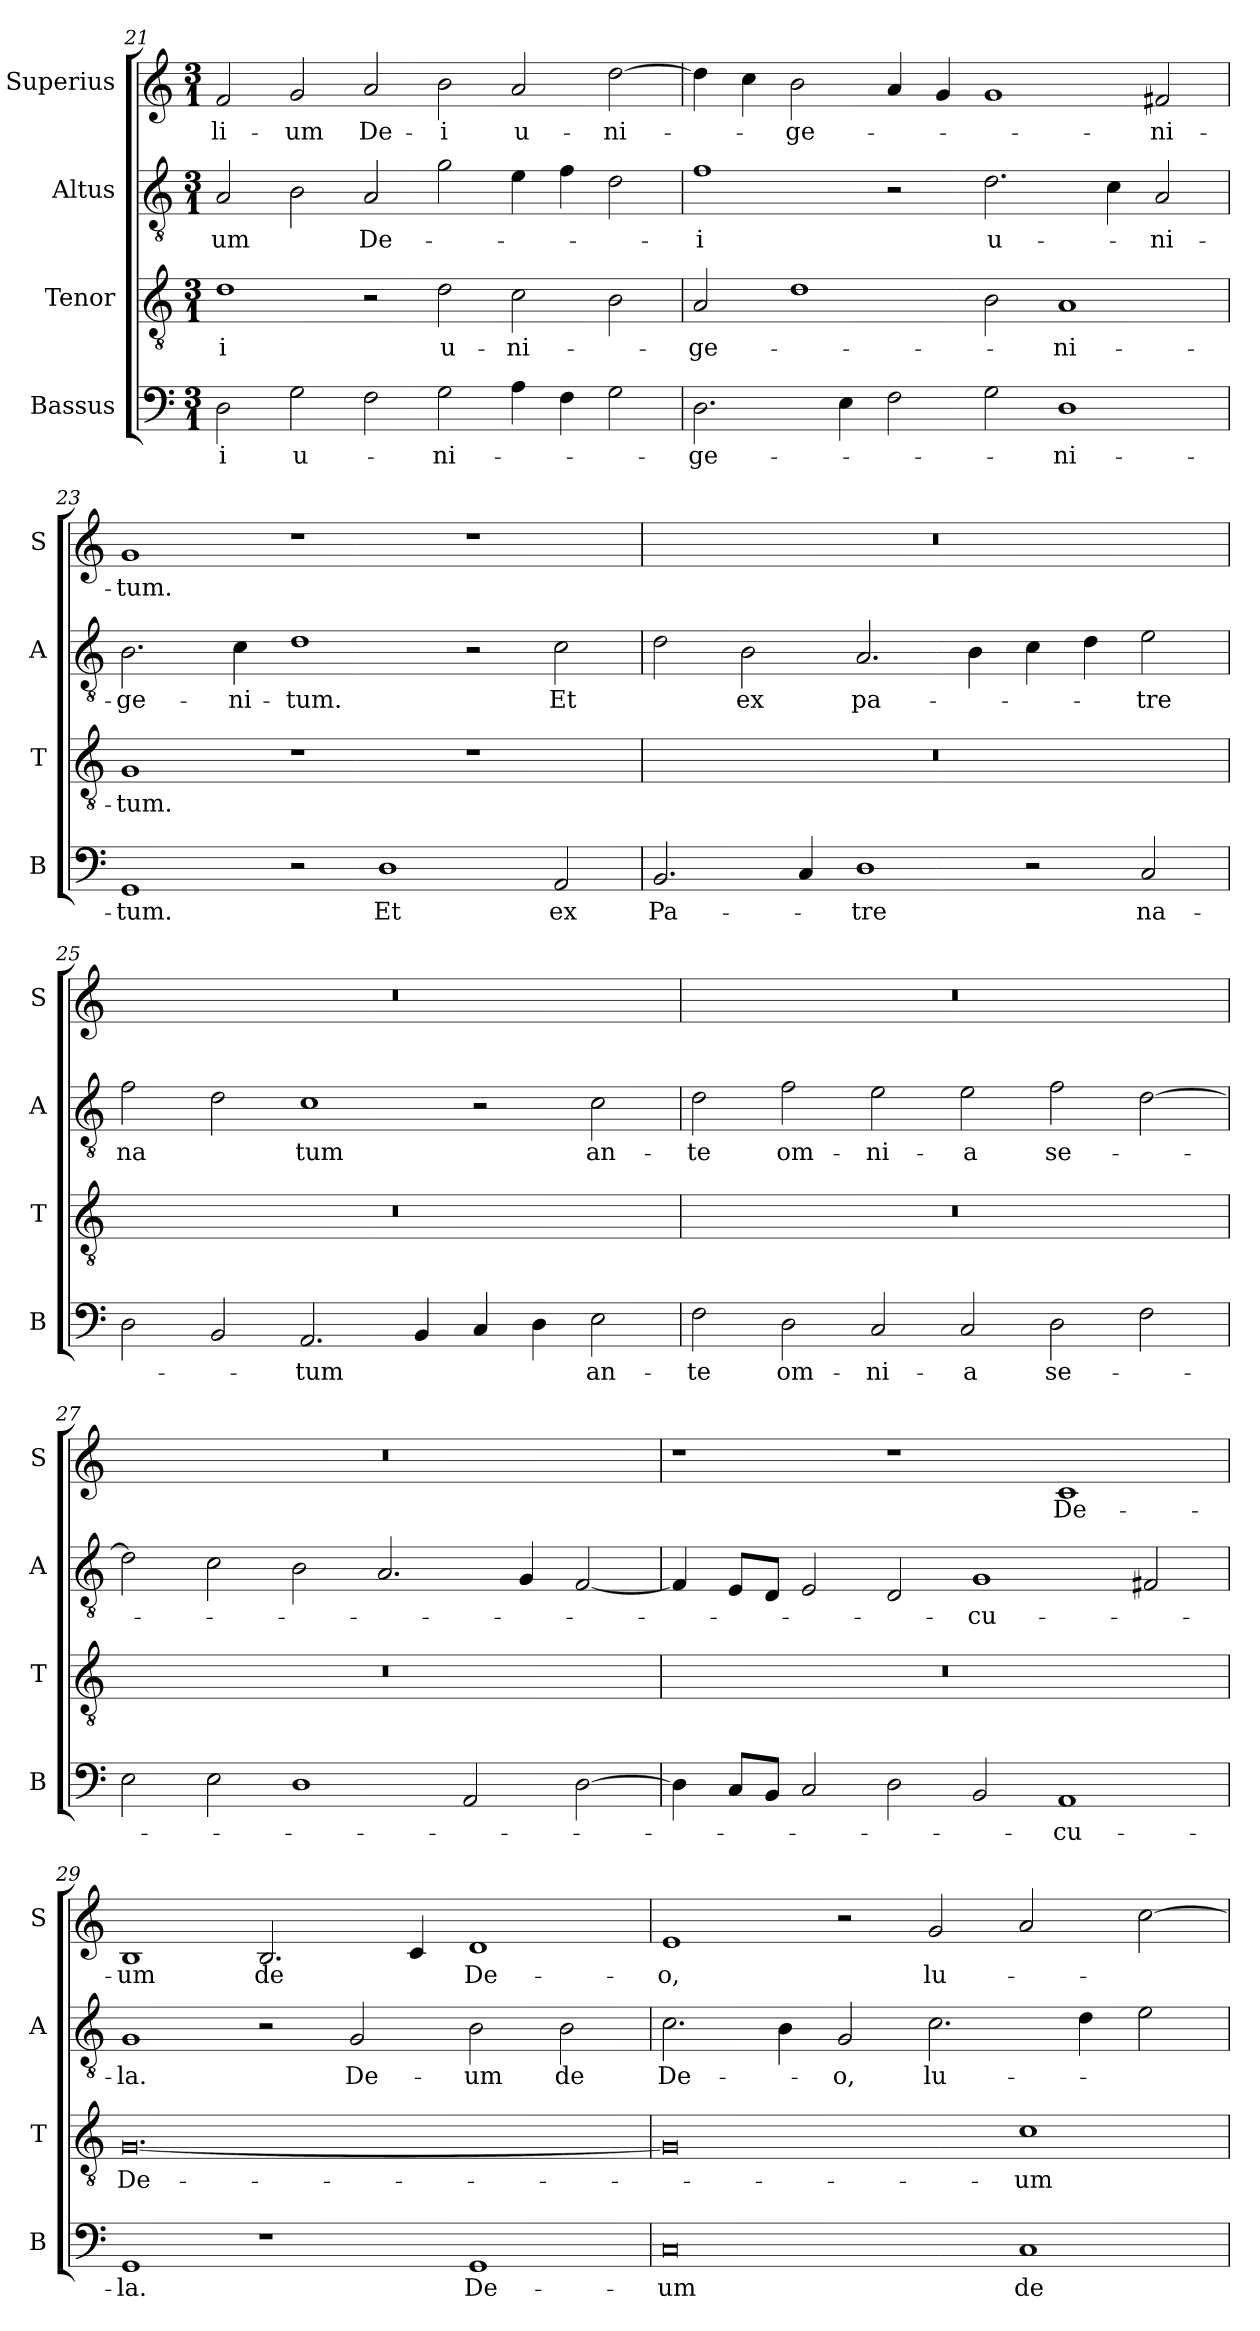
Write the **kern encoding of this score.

**kern	**text	**kern	**text	**kern	**text	**kern	**text
*part4	*part4	*part3	*part3	*part2	*part2	*part1	*part1
*staff4	*staff4	*staff3	*staff3	*staff2	*staff2	*staff1	*staff1
*I"Bassus	*	*I"Tenor	*	*I"Altus	*	*I"Superius	*
*I'B	*	*I'T	*	*I'A	*	*I'S	*
*clefF4	*	*clefGv2	*	*clefGv2	*	*clefG2	*
*k[]	*	*k[]	*	*k[]	*	*k[]	*
*M3/1	*	*M3/1	*	*M3/1	*	*M3/1	*
=21	=21	=21	=21	=21	=21	=21	=21
2D	-i	1d	-i	2A	-um	2f	-li-
2G	u-	.	.	2B	.	2g	-um
2F	.	2r	.	2A	De-	2a	De-
2G	-ni-	2d	u-	2g	.	2b	-i
4A	.	2c	-ni-	4e	.	2a	u-
4F	.	.	.	4f	.	.	.
2G	.	2B	.	2d	.	[2dd	-ni-
=22	=22	=22	=22	=22	=22	=22	=22
2.D	-ge-	2A	-ge-	1f	-i	4dd]	.
.	.	.	.	.	.	4cc	.
.	.	1d	.	.	.	2b	-ge-
4E	.	.	.	.	.	.	.
2F	.	.	.	2r	.	4a	.
.	.	.	.	.	.	4g	.
2G	.	2B	.	2.d	u-	1g	.
1D	-ni-	1A	-ni-	.	.	.	.
.	.	.	.	4c	.	.	.
.	.	.	.	2A	-ni-	2f#X	-ni-
=23	=23	=23	=23	=23	=23	=23	=23
1GG	-tum.	1G	-tum.	2.B	-ge-	1g	-tum.
.	.	.	.	4c	-ni-	.	.
2r	.	1r	.	1d	-tum.	1r	.
1D	Et	.	.	.	.	.	.
.	.	1r	.	2r	.	1r	.
2AA	ex	.	.	2c	Et	.	.
=24	=24	=24	=24	=24	=24	=24	=24
2.BB	Pa-	0.r	.	2d	.	0.r	.
.	.	.	.	2B	ex	.	.
4C	.	.	.	.	.	.	.
1D	-tre	.	.	2.A	pa-	.	.
.	.	.	.	4B	.	.	.
2r	.	.	.	4c	.	.	.
.	.	.	.	4d	.	.	.
2C	na-	.	.	2e	-tre	.	.
=25	=25	=25	=25	=25	=25	=25	=25
2D	.	0.r	.	2f	na	0.r	.
2BB	.	.	.	2d	.	.	.
2.AA	-tum	.	.	1c	tum	.	.
4BB	.	.	.	.	.	.	.
4C	.	.	.	2r	.	.	.
4D	.	.	.	.	.	.	.
2E	an-	.	.	2c	an-	.	.
=26	=26	=26	=26	=26	=26	=26	=26
2F	-te	0.r	.	2d	-te	0.r	.
2D	om-	.	.	2f	om-	.	.
2C	-ni-	.	.	2e	-ni-	.	.
2C	-a	.	.	2e	-a	.	.
2D	se-	.	.	2f	se-	.	.
2F	.	.	.	[2d	.	.	.
=27	=27	=27	=27	=27	=27	=27	=27
2E	.	0.r	.	2d]	.	0.r	.
2E	.	.	.	2c	.	.	.
1D	.	.	.	2B	.	.	.
.	.	.	.	2.A	.	.	.
2AA	.	.	.	.	.	.	.
.	.	.	.	4G	.	.	.
[2D	.	.	.	[2F	.	.	.
=28	=28	=28	=28	=28	=28	=28	=28
4D]	.	0.r	.	4F]	.	1r	.
8C/L	.	.	.	8E/L	.	.	.
8BB/J	.	.	.	8D/J	.	.	.
2C	.	.	.	2E	.	.	.
2D	.	.	.	2D	.	1r	.
2BB	.	.	.	1G	-cu-	.	.
1AA	-cu-	.	.	.	.	1c	De-
.	.	.	.	2F#X	.	.	.
=29	=29	=29	=29	=29	=29	=29	=29
1GG	-la.	[0.G	De-	1G	-la.	1B	-um
1r	.	.	.	2r	.	2.B	de
.	.	.	.	2G	De-	.	.
.	.	.	.	.	.	4c	.
1GG	De-	.	.	2B	-um	1d	De-
.	.	.	.	2B	de	.	.
=30	=30	=30	=30	=30	=30	=30	=30
0C	-um	0G]	.	2.c	De-	1e	-o,
.	.	.	.	4B	.	.	.
.	.	.	.	2G	-o,	2r	.
.	.	.	.	2.c	lu-	2g	lu-
1C	de	1c	-um	.	.	2a	.
.	.	.	.	4d	.	.	.
.	.	.	.	2e	.	[2cc	.
=	=	=	=	=	=	=	=
*-	*-	*-	*-	*-	*-	*-	*-
